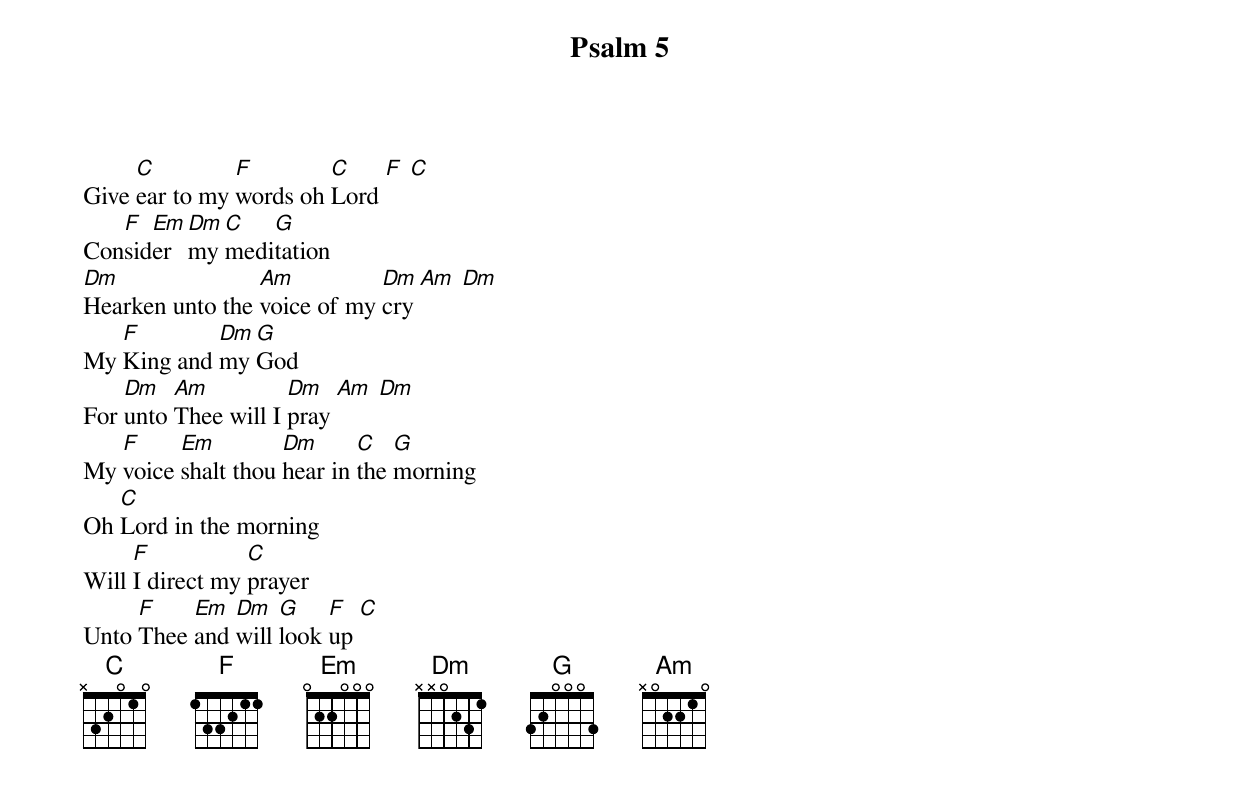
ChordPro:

{Title: Psalm 5}

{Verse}
Give [C]ear to my [F]words oh [C]Lord [F] [C]
Con[F]sid[Em]er [Dm]my [C]medi[G]tation
[Dm]Hearken unto the [Am]voice of my [Dm]cry [Am] [Dm]
My [F]King and [Dm]my [G]God
For [Dm]unto [Am]Thee will I [Dm]pray [Am] [Dm]
My [F]voice [Em]shalt thou [Dm]hear in [C]the [G]morning
Oh [C]Lord in the morning
Will [F]I direct my [C]prayer
Unto [F]Thee [Em]and [Dm]will [G]look [F]up [C]
